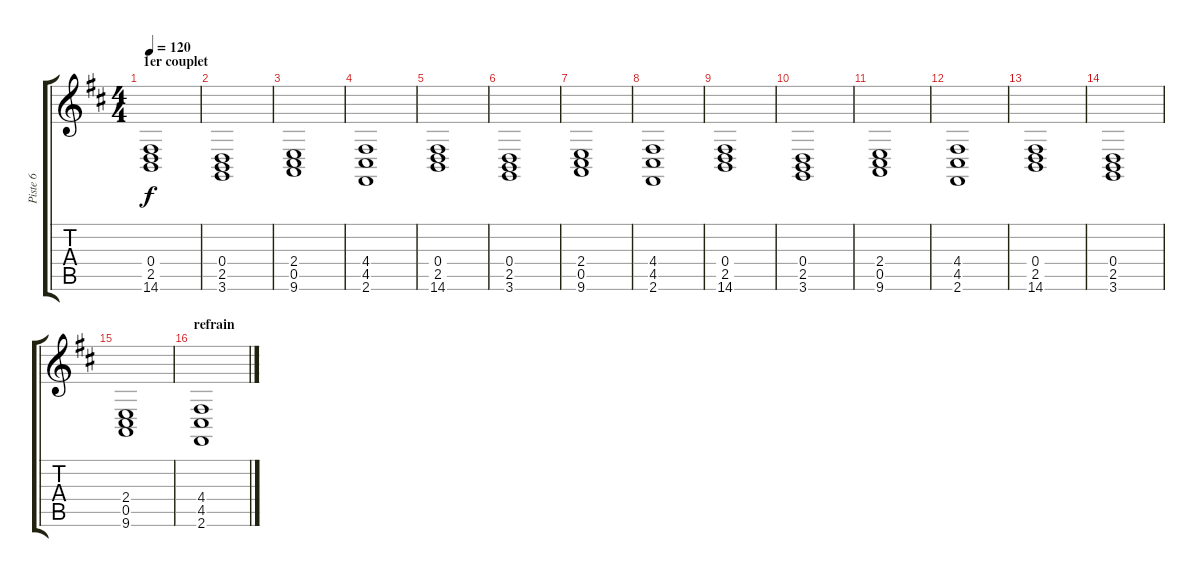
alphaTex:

\track ("Piste 6" "Piste 6") {instrument stringensemble1}
\staff {score tabs}
\tuning (E4 B3 G3 D3 A2 E2) {hide}
\ts (4 4)
\section ("" "1er couplet")
\tempo 120
\clef g2
\ks d
(0.4 2.5 14.6).1{dy f} |
(0.4 2.5 3.6).1 |
(2.4 0.5 9.6).1 |
(4.4 4.5 2.6).1 |
(0.4 2.5 14.6).1 |
(0.4 2.5 3.6).1 |
(2.4 0.5 9.6).1 |
(4.4 4.5 2.6).1 |
(0.4 2.5 14.6).1 |
(0.4 2.5 3.6).1 |
(2.4 0.5 9.6).1 |
(4.4 4.5 2.6).1 |
(0.4 2.5 14.6).1 |
(0.4 2.5 3.6).1 |
(2.4 0.5 9.6).1 |
\section ("" "refrain")
(4.4 4.5 2.6).1
